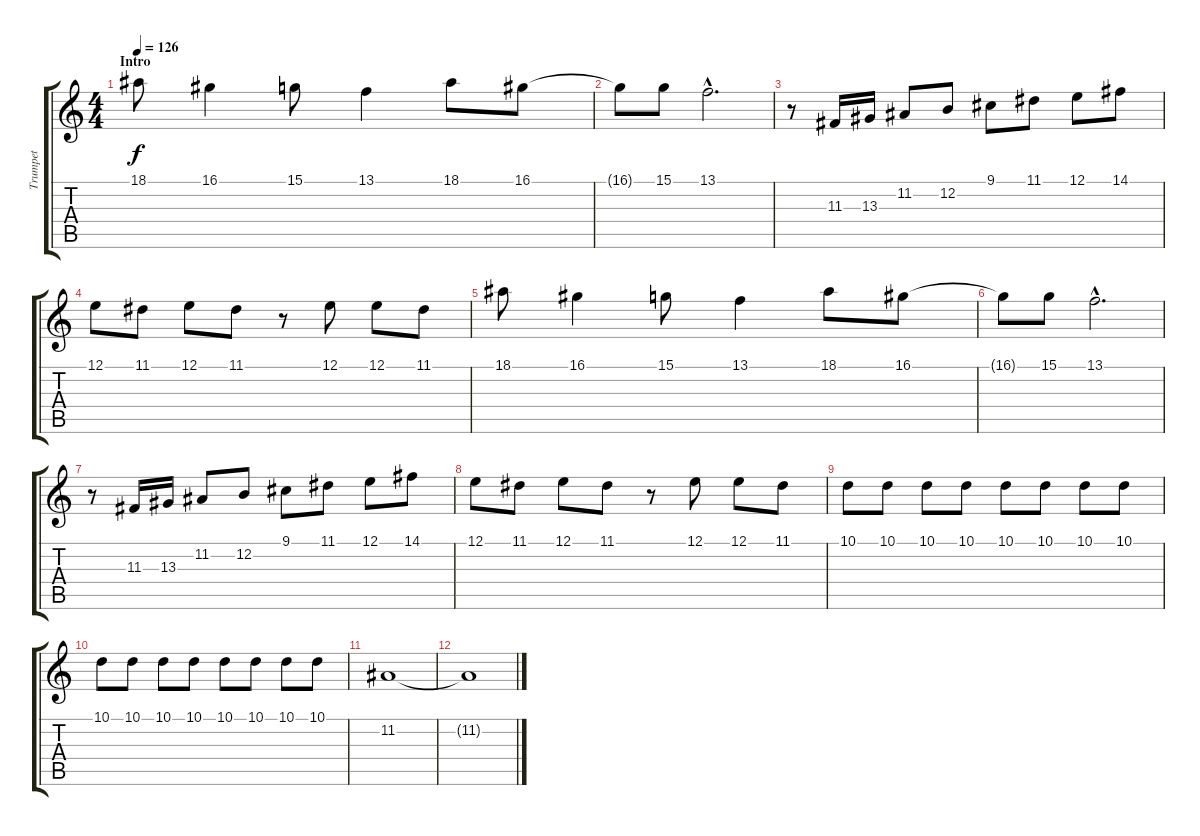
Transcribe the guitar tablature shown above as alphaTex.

\track ("Trumpet" "Trumpet") {instrument trumpet}
\staff {score tabs}
\tuning (E4 B3 G3 D3 A2 E2) {hide}
\ts (4 4)
\section ("" "Intro")
\tempo 126
\clef g2
\ks c
18.1.8{dy f instrument trumpet} 16.1.4 15.1.8 13.1.4 18.1.8 16.1.8 |
16.1{t}.8 15.1.8 13.1{hac}.2{d} |
r.8 11.3.16 13.3.16 11.2.8 12.2.8 9.1.8 11.1.8 12.1.8 14.1.8 |
12.1.8 11.1.8 12.1.8 11.1.8 r.8 12.1.8 12.1.8 11.1.8 |
18.1.8 16.1.4 15.1.8 13.1.4 18.1.8 16.1.8 |
16.1{t}.8 15.1.8 13.1{hac}.2{d} |
r.8 11.3.16 13.3.16 11.2.8 12.2.8 9.1.8 11.1.8 12.1.8 14.1.8 |
12.1.8 11.1.8 12.1.8 11.1.8 r.8 12.1.8 12.1.8 11.1.8 |
10.1.8 10.1.8 10.1.8 10.1.8 10.1.8 10.1.8 10.1.8 10.1.8 |
10.1.8 10.1.8 10.1.8 10.1.8 10.1.8 10.1.8 10.1.8 10.1.8 |
11.2.1 |
11.2{t}.1
